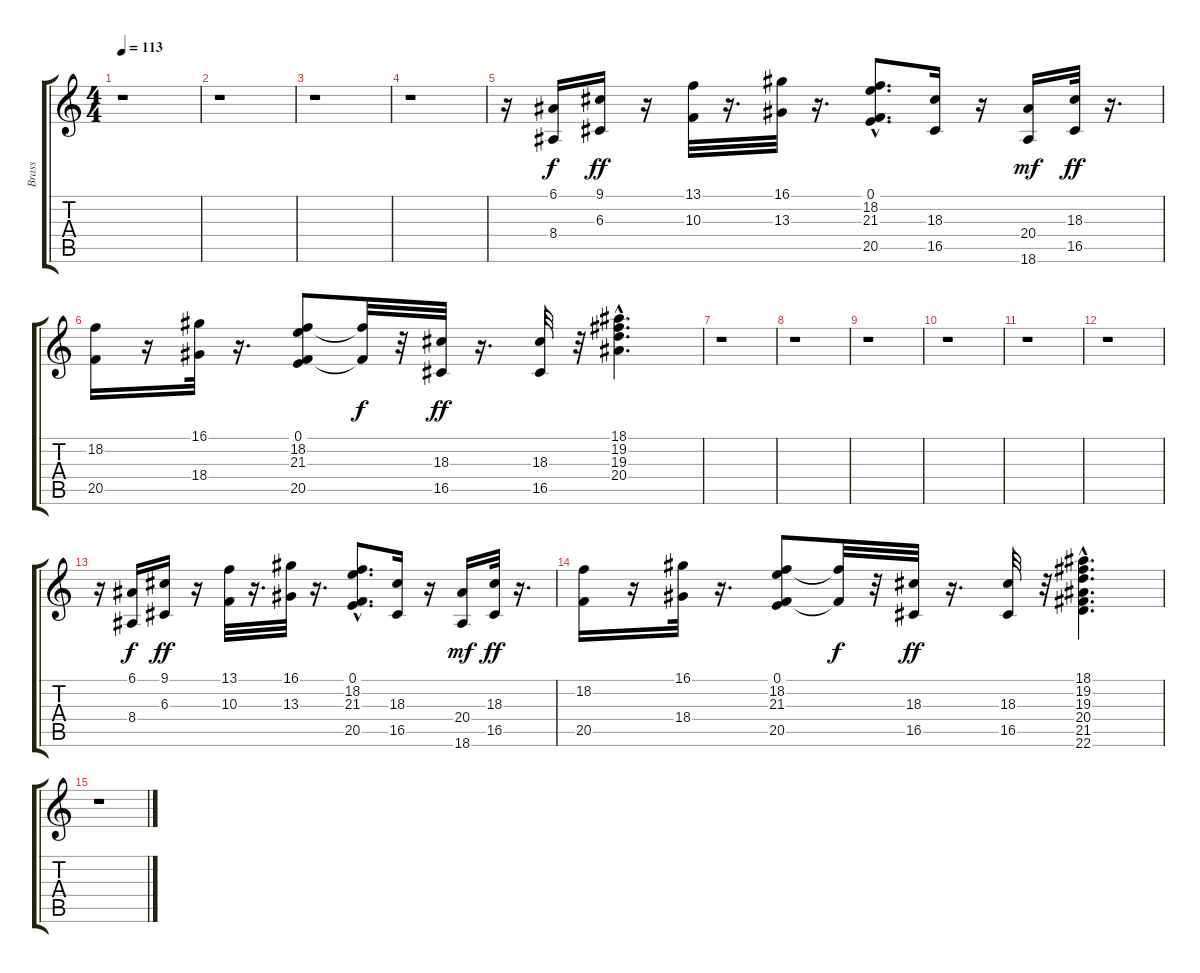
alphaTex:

\track ("Brass   " "Brass   ") {instrument brasssection}
\staff {score tabs}
\tuning (E4 B3 G3 D3 A2 E2) {hide}
\ts (4 4)
\tempo 113
\clef g2
\ks c
r.1{dy f} |
r.1 |
r.1 |
r.1 |
r.16 (6.1 8.4).16 (9.1 6.3).16{dy ff} r.16 (13.1 10.3).32 r.16{d} (16.1 13.3).32 r.16{d} (0.1{hac} 18.2{hac} 21.3{hac} 20.5{hac}).8{d} (18.3 16.5).16 r.16 (20.4 18.6).16{dy mf} (18.3 16.5).32{dy ff} r.16{d} |
(18.2 20.5).16 r.16 (16.1 18.4).32 r.16{d} (0.1 18.2 21.3 20.5).8 (18.2{t} 20.5{t}).32{dy f} r.32 (18.3 16.5).32{dy ff} r.16{d} (18.3 16.5).32 r.32 (18.1{hac} 19.2{hac} 19.3{hac} 20.4{hac}).4{d} |
r.1 |
r.1 |
r.1 |
r.1 |
r.1 |
r.1 |
r.16 (6.1 8.4).16{dy f} (9.1 6.3).16{dy ff} r.16 (13.1 10.3).32 r.16{d} (16.1 13.3).32 r.16{d} (0.1{hac} 18.2{hac} 21.3{hac} 20.5{hac}).8{d} (18.3 16.5).16 r.16 (20.4 18.6).16{dy mf} (18.3 16.5).32{dy ff} r.16{d} |
(18.2 20.5).16 r.16 (16.1 18.4).32 r.16{d} (0.1 18.2 21.3 20.5).8 (18.2{t} 20.5{t}).32{dy f} r.32 (18.3 16.5).32{dy ff} r.16{d} (18.3 16.5).32 r.32 (18.1{hac} 19.2{hac} 19.3{hac} 20.4{hac} 21.5{hac} 22.6{hac}).4{d} |
r.1
